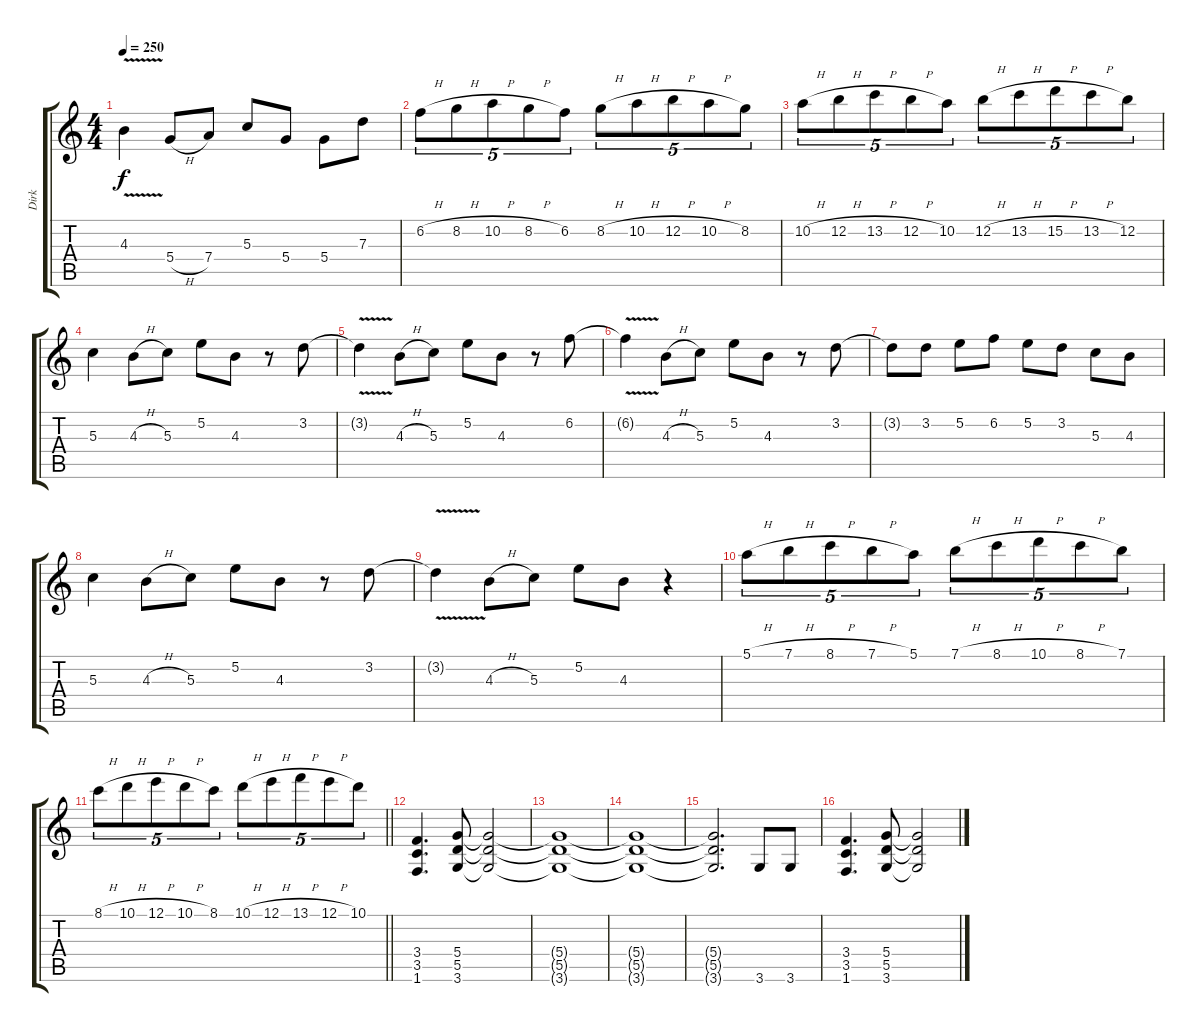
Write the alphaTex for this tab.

\track ("Dirk" "Dirk") {instrument distortionguitar}
\staff {score tabs}
\tuning (E4 B3 G3 D3 A2 E2) {hide}
\ts (4 4)
\tempo 250
\clef g2
\ks c
4.3{v t}.4{dy f} 5.4{h}.8 7.4.8 5.3.8 5.4.8 5.4.8 7.3.8 |
6.2{h}.8{tu (5 4)} 8.2{h}.8{tu (5 4)} 10.2{h}.8{tu (5 4) beam merge} 8.2{h}.8{tu (5 4)} 6.2.8{tu (5 4)} 8.2{h}.8{tu (5 4)} 10.2{h}.8{tu (5 4)} 12.2{h}.8{tu (5 4) beam merge} 10.2{h}.8{tu (5 4)} 8.2.8{tu (5 4)} |
10.2{h}.8{tu (5 4)} 12.2{h}.8{tu (5 4)} 13.2{h}.8{tu (5 4) beam merge} 12.2{h}.8{tu (5 4)} 10.2.8{tu (5 4)} 12.2{h}.8{tu (5 4)} 13.2{h}.8{tu (5 4)} 15.2{h}.8{tu (5 4) beam merge} 13.2{h}.8{tu (5 4)} 12.2.8{tu (5 4)} |
5.3.4 4.3{h}.8 5.3.8 5.2.8 4.3.8 r.8 3.2.8 |
3.2{v t}.4 4.3{h}.8 5.3.8 5.2.8 4.3.8 r.8 6.2.8 |
6.2{v t}.4 4.3{h}.8 5.3.8 5.2.8 4.3.8 r.8 3.2.8 |
3.2{t}.8 3.2.8 5.2.8 6.2.8 5.2.8 3.2.8 5.3.8 4.3.8 |
5.3.4 4.3{h}.8 5.3.8 5.2.8 4.3.8 r.8 3.2.8 |
3.2{v t}.4 4.3{h}.8 5.3.8 5.2.8 4.3.8 r.4 |
5.1{h}.8{tu (5 4)} 7.1{h}.8{tu (5 4)} 8.1{h}.8{tu (5 4) beam merge} 7.1{h}.8{tu (5 4)} 5.1.8{tu (5 4)} 7.1{h}.8{tu (5 4)} 8.1{h}.8{tu (5 4)} 10.1{h}.8{tu (5 4) beam merge} 8.1{h}.8{tu (5 4)} 7.1.8{tu (5 4)} |
\barLineRight lightlight
8.1{h}.8{tu (5 4)} 10.1{h}.8{tu (5 4)} 12.1{h}.8{tu (5 4) beam merge} 10.1{h}.8{tu (5 4)} 8.1.8{tu (5 4)} 10.1{h}.8{tu (5 4)} 12.1{h}.8{tu (5 4)} 13.1{h}.8{tu (5 4) beam merge} 12.1{h}.8{tu (5 4)} 10.1.8{tu (5 4)} |
(3.4 3.5 1.6).4{d} (5.4 5.5 3.6).8 (5.4{t} 5.5{t} 3.6{t}).2 |
(5.4{t} 5.5{t} 3.6{t}).1 |
(5.4{t} 5.5{t} 3.6{t}).1 |
(5.4{t} 5.5{t} 3.6{t}).2{d} 3.6.8 3.6.8 |
(3.4 3.5 1.6).4{d} (5.4 5.5 3.6).8 (5.4{t} 5.5{t} 3.6{t}).2
